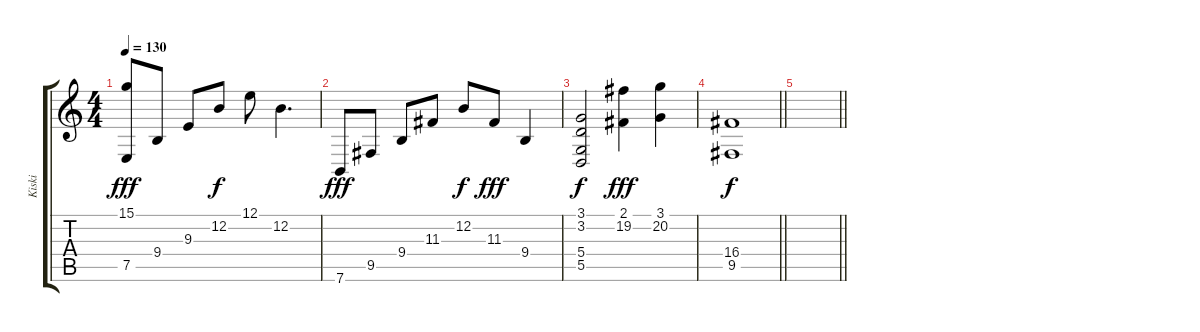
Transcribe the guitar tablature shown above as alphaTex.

\track ("Kiski" "Kiski") {instrument musicbox}
\staff {score tabs}
\tuning (E4 B3 G3 D3 A2 E2) {hide}
\ts (4 4)
\tempo 130
\clef g2
\ks c
(15.1 7.5).8{dy fff} 9.4.8 9.3.8 12.2.8{dy f} 12.1.8 12.2.4{d} |
7.6.8{dy fff} 9.5.8 9.4.8 11.3.8 12.2.8{dy f} 11.3.8{dy fff} 9.4.4 |
(3.1 3.2 5.4 5.5).2{dy f} (2.1 19.2).4{dy fff} (3.1 20.2).4 |
\barLineRight lightlight
(16.4 9.5).1{dy f} |
\barLineRight lightlight
